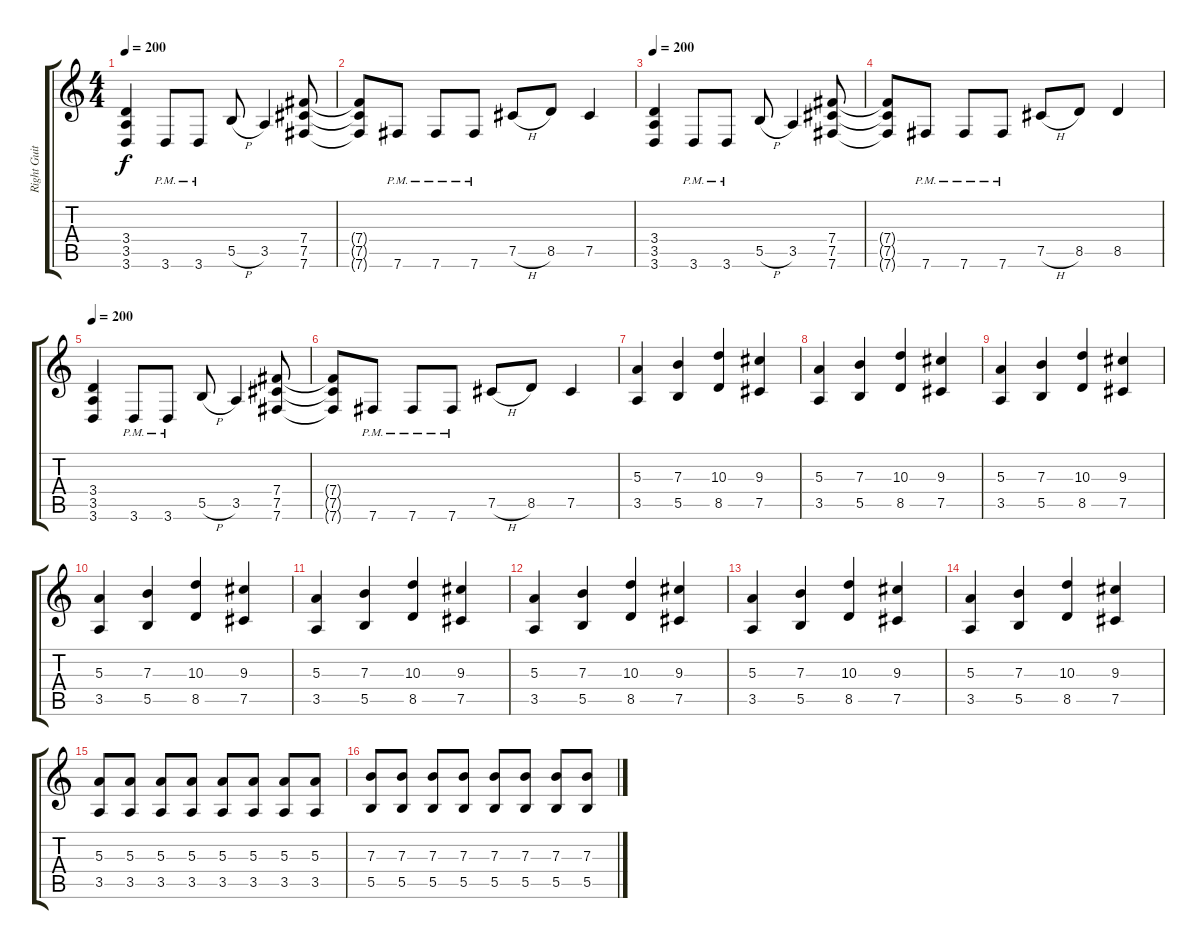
\track ("Right Guitar" "Right Guit") {instrument distortionguitar}
\staff {score tabs}
\tuning (Db4 Ab3 E3 B2 Gb2 B1) {hide}
\ts (4 4)
\tempo 200
\clef g2
\ks c
(3.4 3.5 3.6).4{dy f} 3.6{pm}.8 3.6{pm}.8 5.5{h}.8 3.5.4 (7.4 7.5 7.6).8 |
(7.4{t} 7.5{t} 7.6{t}).8 7.6{pm}.8 7.6{pm}.8 7.6{pm}.8 7.5{h}.8 8.5.8 7.5.4 |
\tempo 200
(3.4 3.5 3.6).4 3.6{pm}.8 3.6{pm}.8 5.5{h}.8 3.5.4 (7.4 7.5 7.6).8 |
(7.4{t} 7.5{t} 7.6{t}).8 7.6{pm}.8 7.6{pm}.8 7.6{pm}.8 7.5{h}.8 8.5.8 8.5.4 |
\tempo 200
(3.4 3.5 3.6).4 3.6{pm}.8 3.6{pm}.8 5.5{h}.8 3.5.4 (7.4 7.5 7.6).8 |
(7.4{t} 7.5{t} 7.6{t}).8 7.6{pm}.8 7.6{pm}.8 7.6{pm}.8 7.5{h}.8 8.5.8 7.5.4 |
(5.3 3.5).4 (7.3 5.5).4 (10.3 8.5).4 (9.3 7.5).4 |
(5.3 3.5).4 (7.3 5.5).4 (10.3 8.5).4 (9.3 7.5).4 |
(5.3 3.5).4 (7.3 5.5).4 (10.3 8.5).4 (9.3 7.5).4 |
(5.3 3.5).4 (7.3 5.5).4 (10.3 8.5).4 (9.3 7.5).4 |
(5.3 3.5).4 (7.3 5.5).4 (10.3 8.5).4 (9.3 7.5).4 |
(5.3 3.5).4 (7.3 5.5).4 (10.3 8.5).4 (9.3 7.5).4 |
(5.3 3.5).4 (7.3 5.5).4 (10.3 8.5).4 (9.3 7.5).4 |
(5.3 3.5).4 (7.3 5.5).4 (10.3 8.5).4 (9.3 7.5).4 |
(5.3 3.5).8 (5.3 3.5).8 (5.3 3.5).8 (5.3 3.5).8 (5.3 3.5).8 (5.3 3.5).8 (5.3 3.5).8 (5.3 3.5).8 |
(7.3 5.5).8 (7.3 5.5).8 (7.3 5.5).8 (7.3 5.5).8 (7.3 5.5).8 (7.3 5.5).8 (7.3 5.5).8 (7.3 5.5).8
